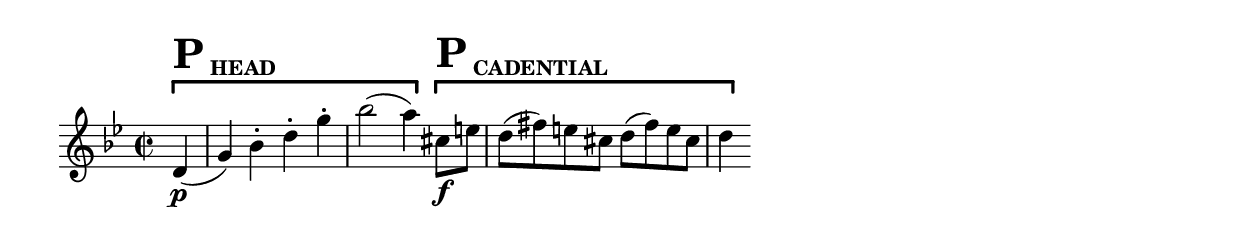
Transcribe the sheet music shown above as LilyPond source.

\version "2.24.2"

\header {
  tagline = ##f
}

\version "2.24.2"

setAnalysisBracket = #(define-music-function
   (parser location)
   ()
   #{
      \override HorizontalBracket.direction = #UP
      \override HorizontalBracket.color = #black
      \override HorizontalBracket.thickness = #3.0
      \override HorizontalBracket.bracket-flare = #'(0.0 . 0.0)
      \override HorizontalBracket.padding = #1.0
   #})


\layout {
  \context {
    \Score
    \remove "Bar_number_engraver"
  }
  \context {
    \Voice
    \consists "Horizontal_bracket_engraver"
  }
}

global = {
 \key g \minor
 \time 2/2
}

excerptA = \relative d' {
 \global
 \partial 4
 \setAnalysisBracket 
 \override HorizontalBracket.Y-offset = #6.2
 d \p \startGroup ^\markup \bold { {\fontsize #5.0 P}\sub{\fontsize #2.0 HEAD} } (g) bes-. d-. g-.
 bes2 (a4) \stopGroup 
   cis,8 ^\markup \bold { {\fontsize #5.0 P}\sub{\fontsize #2.0 CADENTIAL} } \f \startGroup e
 \repeat unfold 2 { d (fis) e cis }
 d4 \stopGroup
}


\book {
  \paper {
    % #(set-paper-size "page size name" )
    indent = #0
    ragged-last = ##t
    print-page-number = ##f
  }
  \score {
    \new Staff
    \with {
      %\remove Time_signature_engraver
    }
    \excerptA
    \layout {}
    \midi {
      \tempo 2 = 120
    }
  }
}

excerptB = \relative d' {
 \global
 \partial 4
 \setAnalysisBracket 
 d \p (g) bes-. d-. g-.
 bes2 (a4) 
}


\book {
  \paper {
    % #(set-paper-size "page size name" )
    indent = #0
    ragged-last = ##t
    print-page-number = ##f
  }
  \score {
    \new Staff
    \with {
      %\remove Time_signature_engraver
    }
    \excerptB
    \layout {}
    \midi {
      \tempo 2 = 120
    }
  }
}